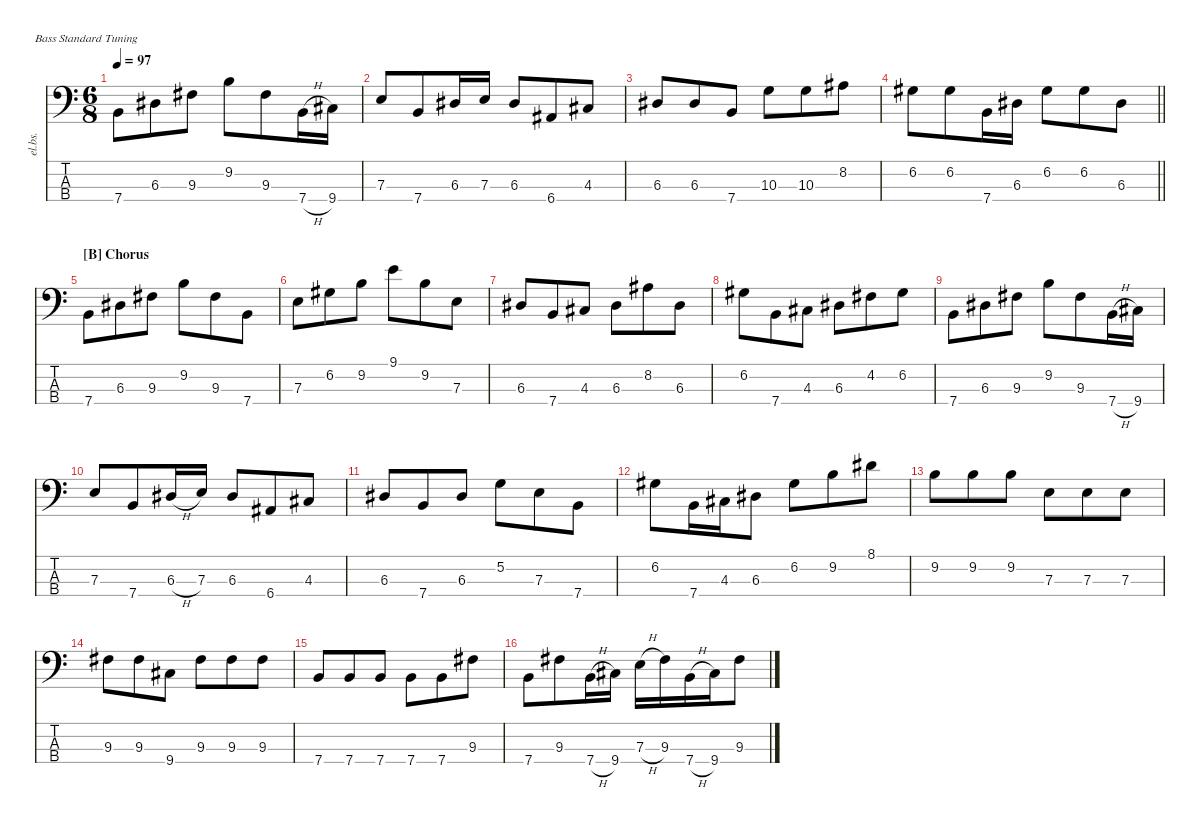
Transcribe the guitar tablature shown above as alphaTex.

\defaultSystemsLayout 4
\hideDynamics
\bracketExtendMode nobrackets
\track ("Electric Bass" "el.bs.") {multiBarRest instrument electricbassfinger}
\staff {score tabs}
\tuning (G2 D2 A1 E1)
\ts (6 8)
\tempo 97
\clef f4
\ks c
7.4.8{dy mf beam Down} 6.3{acc #}.8{beam Down} 9.3{acc #}.8{beam Down} 9.2.8{beam Down} 9.3{acc #}.8{beam Down} 7.4{h}.16{beam Down} 9.4{acc #}.16{beam Down} |
7.3.8{beam Up} 7.4.8{beam Up} 6.3{acc #}.16{beam Up} 7.3.16{beam Up} 6.3{acc #}.8{beam Up} 6.4{acc #}.8{beam Up} 4.3{acc #}.8{beam Up} |
6.3{acc #}.8{beam Up} 6.3{acc #}.8{beam Up} 7.4.8{beam Up} 10.3.8{beam Down} 10.3.8{beam Down} 8.2{acc #}.8{beam Down} |
\barLineRight lightlight
6.2{acc #}.8{beam Down} 6.2{acc #}.8{beam Down} 7.4.16{beam Down} 6.3{acc #}.16{beam Down} 6.2{acc #}.8{beam Down} 6.2{acc #}.8{beam Down} 6.3{acc #}.8{beam Down} |
\section ("B" "Chorus")
7.4.8{beam Down} 6.3{acc #}.8{beam Down} 9.3{acc #}.8{beam Down} 9.2.8{beam Down} 9.3{acc #}.8{beam Down} 7.4.8{beam Down} |
7.3.8{beam Down} 6.2{acc #}.8{beam Down} 9.2.8{beam Down} 9.1.8{beam Down} 9.2.8{beam Down} 7.3.8{beam Down} |
6.3{acc #}.8{beam Up} 7.4.8{beam Up} 4.3{acc #}.8{beam Up} 6.3{acc #}.8{beam Down} 8.2{acc #}.8{beam Down} 6.3{acc #}.8{beam Down} |
6.2{acc #}.8{beam Down} 7.4.8{beam Down} 4.3{acc #}.8{beam Down} 6.3{acc #}.8{beam Down} 4.2{acc #}.8{beam Down} 6.2{acc #}.8{beam Down} |
7.4.8{beam Down} 6.3{acc #}.8{beam Down} 9.3{acc #}.8{beam Down} 9.2.8{beam Down} 9.3{acc #}.8{beam Down} 7.4{h}.16{beam Down} 9.4{acc #}.16{beam Down} |
7.3.8{beam Up} 7.4.8{beam Up} 6.3{h acc #}.16{beam Up} 7.3.16{beam Up} 6.3{acc #}.8{beam Up} 6.4{acc #}.8{beam Up} 4.3{acc #}.8{beam Up} |
6.3{acc #}.8{beam Up} 7.4.8{beam Up} 6.3{acc #}.8{beam Up} 5.2.8{beam Down} 7.3.8{beam Down} 7.4.8{beam Down} |
6.2{acc #}.8{beam Down} 7.4.16{beam Down} 4.3{acc #}.16{beam Down} 6.3{acc #}.8{beam Down} 6.2{acc #}.8{beam Down} 9.2.8{beam Down} 8.1{acc #}.8{beam Down} |
9.2.8{beam Down} 9.2.8{beam Down} 9.2.8{beam Down} 7.3.8{beam Down} 7.3.8{beam Down} 7.3.8{beam Down} |
9.3{acc #}.8{beam Down} 9.3{acc #}.8{beam Down} 9.4{acc #}.8{beam Down} 9.3{acc #}.8{beam Down} 9.3{acc #}.8{beam Down} 9.3{acc #}.8{beam Down} |
7.4.8{beam Up} 7.4.8{beam Up} 7.4.8{beam Up} 7.4.8{beam Down} 7.4.8{beam Down} 9.3{acc #}.8{beam Down} |
7.4.8{beam Down} 9.3{acc #}.8{beam Down} 7.4{h}.16{beam Down} 9.4{acc #}.16{beam Down} 7.3{h}.16{beam Down} 9.3{acc #}.16{beam Down} 7.4{h}.16{beam Down} 9.4{acc #}.16{beam Down} 9.3{acc #}.8{beam Down}
